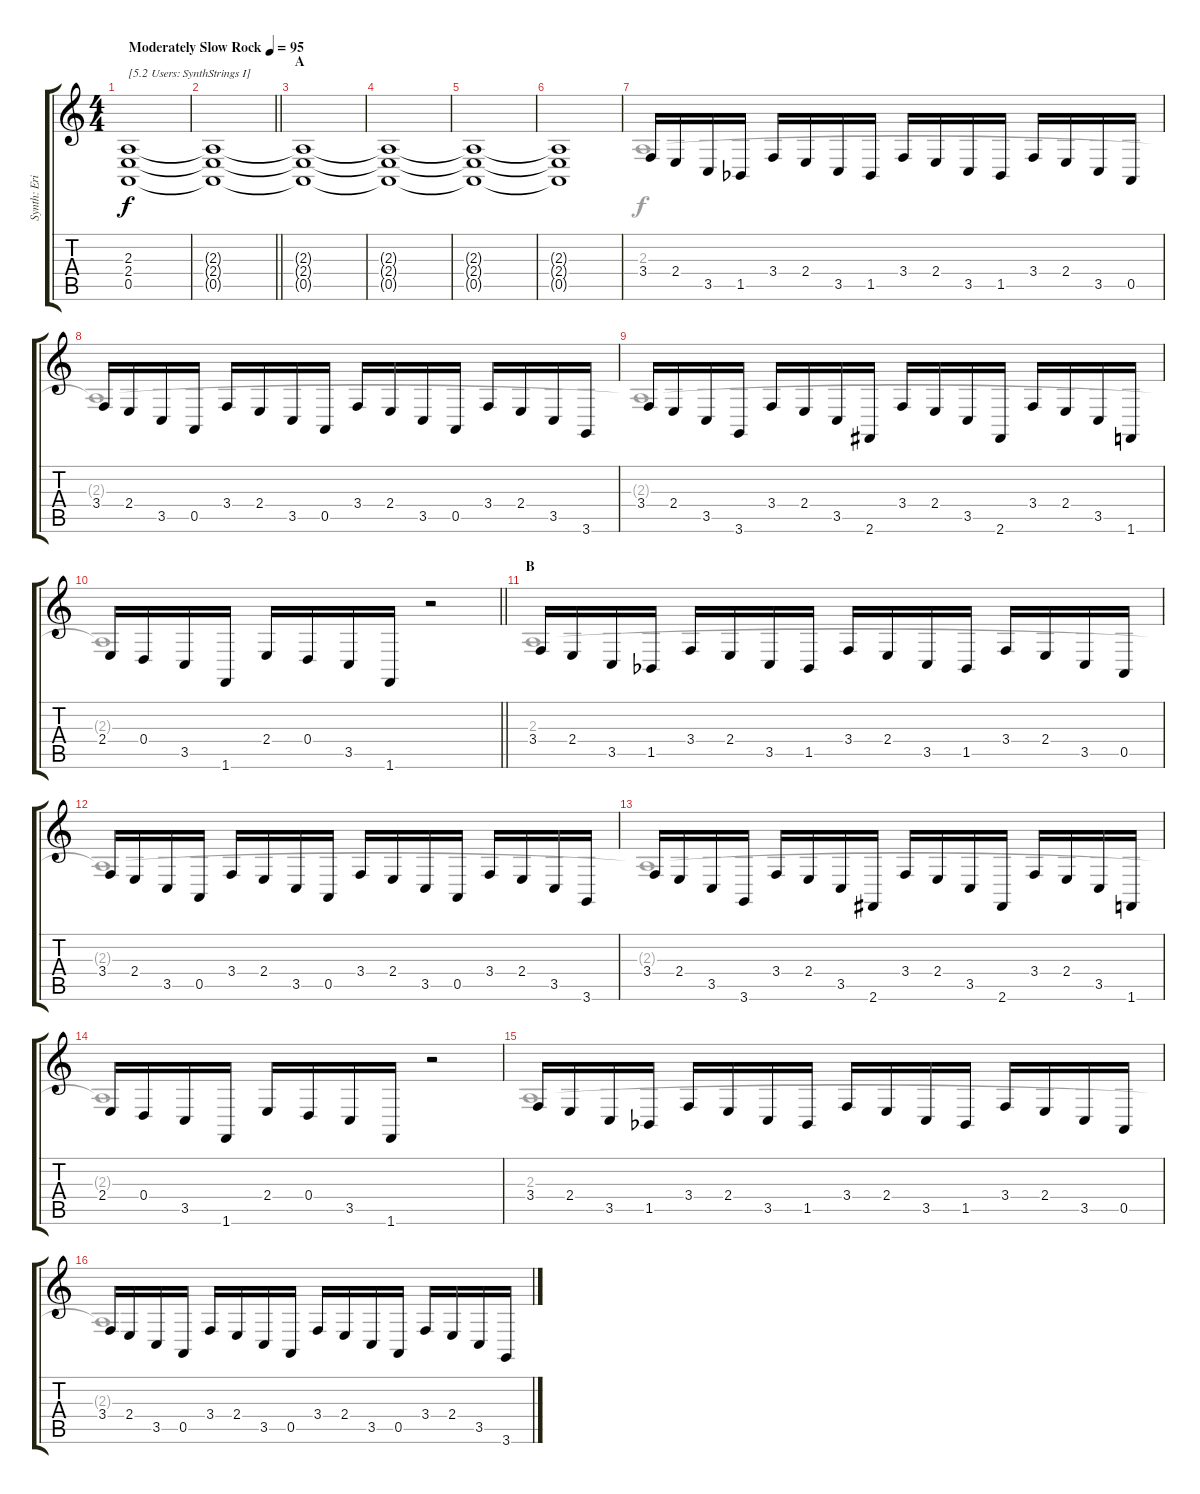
\track ("Synth: Eric" "Synth: Eri") {instrument synthstrings1}
\staff {score tabs}
\tuning (E4 B3 G3 D3 A2 E2) {hide}
\voice
\ts (4 4)
\tempo (95 "Moderately Slow Rock")
\clef g2
\ks c
(2.3 2.4 0.5).1{txt "[5.2 Users: SynthStrings I]" dy f instrument synthstrings1} |
\barLineRight lightlight
(2.3{t} 2.4{t} 0.5{t}).1 |
\section ("" "A")
(2.3{t} 2.4{t} 0.5{t}).1 |
(2.3{t} 2.4{t} 0.5{t}).1 |
(2.3{t} 2.4{t} 0.5{t}).1 |
(2.3{t} 2.4{t} 0.5{t}).1 |
3.4.16 2.4.16 3.5.16 1.5{acc b}.16 3.4.16 2.4.16 3.5.16 1.5{acc b}.16 3.4.16 2.4.16 3.5.16 1.5{acc b}.16 3.4.16 2.4.16 3.5.16 0.5.16 |
3.4.16 2.4.16 3.5.16 0.5.16 3.4.16 2.4.16 3.5.16 0.5.16 3.4.16 2.4.16 3.5.16 0.5.16 3.4.16 2.4.16 3.5.16 3.6.16 |
3.4.16 2.4.16 3.5.16 3.6.16 3.4.16 2.4.16 3.5.16 2.6.16 3.4.16 2.4.16 3.5.16 2.6.16 3.4.16 2.4.16 3.5.16 1.6.16 |
\barLineRight lightlight
2.4.16 0.4.16 3.5.16 1.6.16 2.4.16 0.4.16 3.5.16 1.6.16 r.2 |
\section ("" "B")
3.4.16 2.4.16 3.5.16 1.5{acc b}.16 3.4.16 2.4.16 3.5.16 1.5{acc b}.16 3.4.16 2.4.16 3.5.16 1.5{acc b}.16 3.4.16 2.4.16 3.5.16 0.5.16 |
3.4.16 2.4.16 3.5.16 0.5.16 3.4.16 2.4.16 3.5.16 0.5.16 3.4.16 2.4.16 3.5.16 0.5.16 3.4.16 2.4.16 3.5.16 3.6.16 |
3.4.16 2.4.16 3.5.16 3.6.16 3.4.16 2.4.16 3.5.16 2.6.16 3.4.16 2.4.16 3.5.16 2.6.16 3.4.16 2.4.16 3.5.16 1.6.16 |
2.4.16 0.4.16 3.5.16 1.6.16 2.4.16 0.4.16 3.5.16 1.6.16 r.2 |
3.4.16 2.4.16 3.5.16 1.5{acc b}.16 3.4.16 2.4.16 3.5.16 1.5{acc b}.16 3.4.16 2.4.16 3.5.16 1.5{acc b}.16 3.4.16 2.4.16 3.5.16 0.5.16 |
3.4.16 2.4.16 3.5.16 0.5.16 3.4.16 2.4.16 3.5.16 0.5.16 3.4.16 2.4.16 3.5.16 0.5.16 3.4.16 2.4.16 3.5.16 3.6.16
\voice
\clef g2
\ottava regular
\simile none
\ks c
|
\barLineRight lightlight
|
|
|
|
|
2.3.1 |
2.3{t}.1 |
2.3{t}.1 |
\barLineRight lightlight
2.3{t}.1 |
2.3.1 |
2.3{t}.1 |
2.3{t}.1 |
2.3{t}.1 |
2.3.1 |
2.3{t}.1
